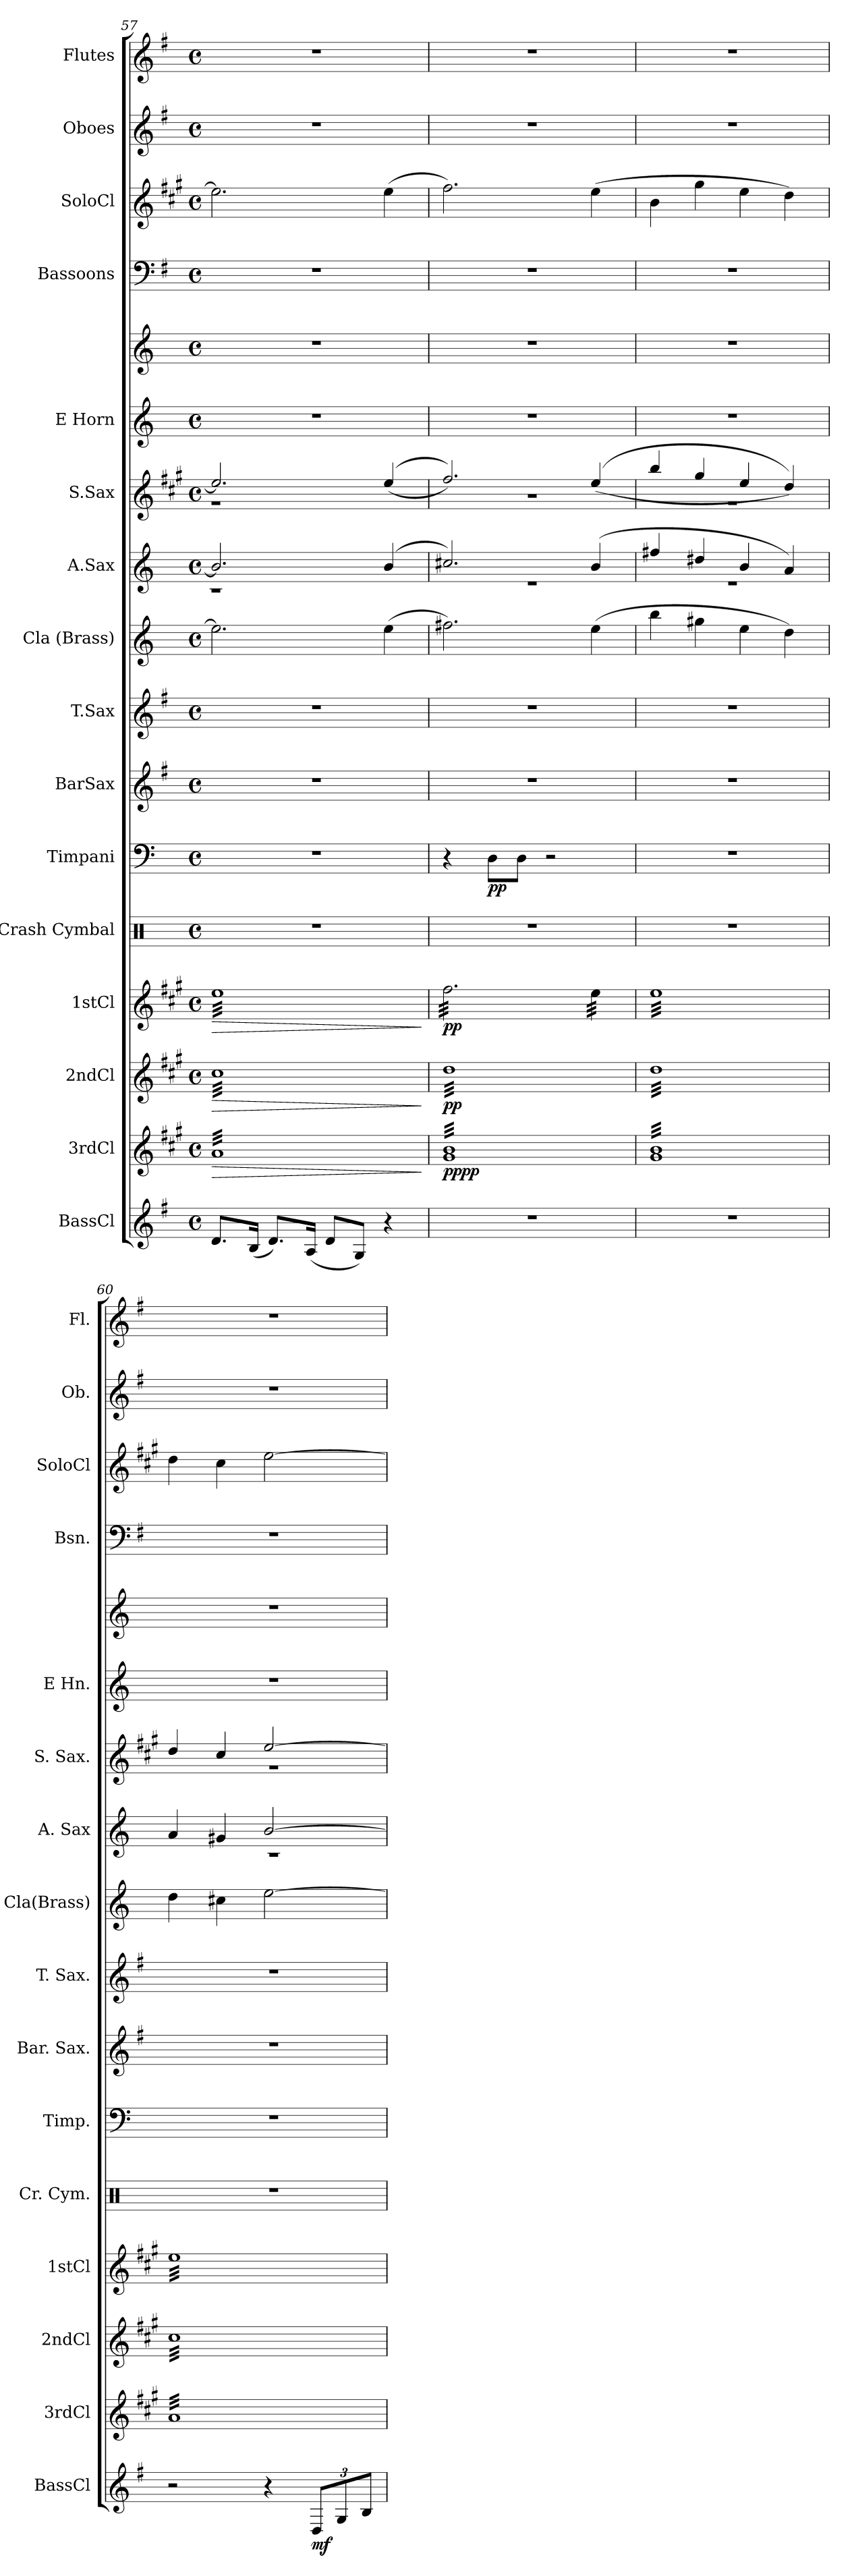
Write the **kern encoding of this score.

**kern	**dynam	**kern	**dynam	**kern	**dynam	**kern	**dynam	**kern	**kern	**dynam	**kern	**kern	**kern	**kern	**kern	**kern	**kern	**kern	**kern	**kern	**kern
*part16	*part16	*part15	*part15	*part14	*part14	*part13	*part13	*part12	*part11	*part11	*part10	*part9	*part8	*part7	*part6	*part5	*part5	*part4	*part3	*part2	*part1
*staff17	*staff17	*staff16	*staff16	*staff15	*staff15	*staff14	*staff14	*staff13	*staff12	*staff12	*staff11	*staff10	*staff9	*staff8	*staff7	*staff6	*staff5	*staff4	*staff3	*staff2	*staff1
*I"BassCl	*	*I"3rdCl	*	*I"2ndCl	*	*I"1stCl	*	*I"Crash Cymbal	*I"Timpani	*	*I"BarSax	*I"T.Sax	*I"Cla (Brass)	*I"A.Sax	*I"S.Sax	*I"E Horn	*	*I"Bassoons	*I"SoloCl	*I"Oboes	*I"Flutes
*I'BassCl	*	*I'3rdCl	*	*I'2ndCl	*	*I'1stCl	*	*I'Cr. Cym.	*I'Timp.	*	*I'Bar. Sax.	*I'T. Sax.	*I'Cla(Brass)	*I'A. Sax	*I'S. Sax.	*I'E Hn.	*	*I'Bsn.	*I'SoloCl	*I'Ob.	*I'Fl.
*clefG2	*	*clefG2	*	*clefG2	*	*clefG2	*	*clefX	*clefF4	*	*clefG2	*clefG2	*clefG2	*clefG2	*clefG2	*clefG2	*clefG2	*clefF4	*clefG2	*clefG2	*clefG2
*ITrd8c14	*	*ITrd1c2	*	*ITrd1c2	*	*ITrd1c2	*	*	*	*	*ITrd12c21	*ITrd8c14	*ITrd1c2	*ITrd5c9	*ITrd1c2	*ITrd5c8	*ITrd5c8	*	*ITrd1c2	*	*
*k[f#]	*	*k[f#]	*	*k[f#]	*	*k[f#]	*	*k[]	*k[]	*	*k[f#]	*k[f#]	*k[b-e-]	*k[b-e-a-]	*k[f#]	*k[f#c#g#d#]	*k[f#c#g#d#]	*k[f#]	*k[f#]	*k[f#]	*k[f#]
*M4/4	*	*M4/4	*	*M4/4	*	*M4/4	*	*M4/4	*M4/4	*	*M4/4	*M4/4	*M4/4	*M4/4	*M4/4	*M4/4	*M4/4	*M4/4	*M4/4	*M4/4	*M4/4
*met(c)	*	*met(c)	*	*met(c)	*	*met(c)	*	*met(c)	*met(c)	*	*met(c)	*met(c)	*met(c)	*met(c)	*met(c)	*met(c)	*met(c)	*met(c)	*met(c)	*met(c)	*met(c)
=57	=57	=57	=57	=57	=57	=57	=57	=57	=57	=57	=57	=57	=57	=57	=57	=57	=57	=57	=57	=57	=57
!	!	!	!LO:HP:b	!	!LO:HP:b	!	!LO:HP:b	!	!	!	!	!	!	!	!	!	!	!	!	!	!
*	*	*	*	*	*	*	*	*	*	*	*	*	*	*^	*^	*	*	*	*	*	*
*	*	*tremolo	*	*	*	*	*	*	*	*	*	*	*	*	*	*	*	*	*	*	*	*	*
*	*	*	*	*tremolo	*	*	*	*	*	*	*	*	*	*	*	*	*	*	*	*	*	*	*
*	*	*	*	*	*	*tremolo	*	*	*	*	*	*	*	*	*	*	*	*	*	*	*	*	*
8.D/L	.	32gLLL	>	32bLLL	>	32ddLLL	>	1r	1r	.	1r	1r	2.dd\]	2.d/]	1r	2.dd/]	1r	1r	1r	1r	2.dd\]	1r	1r
.	.	32g	.	32b	.	32dd	.	.	.	.	.	.	.	.	.	.	.	.	.	.	.	.	.
.	.	32g	.	32b	.	32dd	.	.	.	.	.	.	.	.	.	.	.	.	.	.	.	.	.
.	.	32g	.	32b	.	32dd	.	.	.	.	.	.	.	.	.	.	.	.	.	.	.	.	.
.	.	32g	.	32b	.	32dd	.	.	.	.	.	.	.	.	.	.	.	.	.	.	.	.	.
.	.	32g	.	32b	.	32dd	.	.	.	.	.	.	.	.	.	.	.	.	.	.	.	.	.
(<16BB/Jk	.	32g	.	32b	.	32dd	.	.	.	.	.	.	.	.	.	.	.	.	.	.	.	.	.
.	.	32g	.	32b	.	32dd	.	.	.	.	.	.	.	.	.	.	.	.	.	.	.	.	.
8.D/L)	.	32g	.	32b	.	32dd	.	.	.	.	.	.	.	.	.	.	.	.	.	.	.	.	.
.	.	32g	.	32b	.	32dd	.	.	.	.	.	.	.	.	.	.	.	.	.	.	.	.	.
.	.	32g	.	32b	.	32dd	.	.	.	.	.	.	.	.	.	.	.	.	.	.	.	.	.
.	.	32g	.	32b	.	32dd	.	.	.	.	.	.	.	.	.	.	.	.	.	.	.	.	.
.	.	32g	.	32b	.	32dd	.	.	.	.	.	.	.	.	.	.	.	.	.	.	.	.	.
.	.	32g	.	32b	.	32dd	.	.	.	.	.	.	.	.	.	.	.	.	.	.	.	.	.
(<16AA/Jk	.	32g	.	32b	.	32dd	.	.	.	.	.	.	.	.	.	.	.	.	.	.	.	.	.
.	.	32g	.	32b	.	32dd	.	.	.	.	.	.	.	.	.	.	.	.	.	.	.	.	.
8D/L	.	32g	.	32b	.	32dd	.	.	.	.	.	.	.	.	.	.	.	.	.	.	.	.	.
.	.	32g	.	32b	.	32dd	.	.	.	.	.	.	.	.	.	.	.	.	.	.	.	.	.
.	.	32g	.	32b	.	32dd	.	.	.	.	.	.	.	.	.	.	.	.	.	.	.	.	.
.	.	32g	.	32b	.	32dd	.	.	.	.	.	.	.	.	.	.	.	.	.	.	.	.	.
8GG/J)	.	32g	.	32b	.	32dd	.	.	.	.	.	.	.	.	.	.	.	.	.	.	.	.	.
.	.	32g	.	32b	.	32dd	.	.	.	.	.	.	.	.	.	.	.	.	.	.	.	.	.
.	.	32g	.	32b	.	32dd	.	.	.	.	.	.	.	.	.	.	.	.	.	.	.	.	.
.	.	32g	.	32b	.	32dd	.	.	.	.	.	.	.	.	.	.	.	.	.	.	.	.	.
4r	.	32g	.	32b	.	32dd	.	.	.	.	.	.	(>4dd\	(>4d/	.	(>(>4dd/	.	.	.	.	(>4dd\	.	.
.	.	32g	.	32b	.	32dd	.	.	.	.	.	.	.	.	.	.	.	.	.	.	.	.	.
.	.	32g	.	32b	.	32dd	.	.	.	.	.	.	.	.	.	.	.	.	.	.	.	.	.
.	.	32g	.	32b	.	32dd	.	.	.	.	.	.	.	.	.	.	.	.	.	.	.	.	.
.	.	32g	.	32b	.	32dd	.	.	.	.	.	.	.	.	.	.	.	.	.	.	.	.	.
.	.	32g	.	32b	.	32dd	.	.	.	.	.	.	.	.	.	.	.	.	.	.	.	.	.
.	.	32g	.	32b	.	32dd	.	.	.	.	.	.	.	.	.	.	.	.	.	.	.	.	.
.	.	32gJJJ	.	32bJJJ	.	32ddJJJ	.	.	.	.	.	.	.	.	.	.	.	.	.	.	.	.	.
*	*	*	*	*	*	*	*	*	*	*	*	*	*	*v	*v	*	*	*	*	*	*	*	*
*	*	*	*	*	*	*	*	*	*	*	*	*	*	*	*v	*v	*	*	*	*	*	*
.	.	.	]	.	]	.	]	.	.	.	.	.	.	.	.	.	.	.	.	.	.
=58	=58	=58	=58	=58	=58	=58	=58	=58	=58	=58	=58	=58	=58	=58	=58	=58	=58	=58	=58	=58	=58
*	*	*	*	*	*	*	*	*	*	*	*	*	*	*^	*^	*	*	*	*	*	*
!	!	!	!LO:DY:b	!	!	!	!	!	!	!	!	!	!	!	!	!	!	!	!	!	!	!	!
!	!	!	!LO:DY:n=1:b	!	!LO:DY:b	!	!LO:DY:b	!	!	!	!	!	!	!	!	!	!	!	!	!	!	!	!
1r	.	32f# 32aLLL	pp pp	32ccLLL	pp	32ee\LLL	pp	1r	4r	.	1r	1r	2.een\)	2.en/)	1r	2.ee/))	1r	1r	1r	1r	2.ee\)	1r	1r
.	.	32f# 32a	.	32cc	.	32ee\	.	.	.	.	.	.	.	.	.	.	.	.	.	.	.	.	.
.	.	32f# 32a	.	32cc	.	32ee\	.	.	.	.	.	.	.	.	.	.	.	.	.	.	.	.	.
.	.	32f# 32a	.	32cc	.	32ee\	.	.	.	.	.	.	.	.	.	.	.	.	.	.	.	.	.
.	.	32f# 32a	.	32cc	.	32ee\	.	.	.	.	.	.	.	.	.	.	.	.	.	.	.	.	.
.	.	32f# 32a	.	32cc	.	32ee\	.	.	.	.	.	.	.	.	.	.	.	.	.	.	.	.	.
.	.	32f# 32a	.	32cc	.	32ee\	.	.	.	.	.	.	.	.	.	.	.	.	.	.	.	.	.
.	.	32f# 32a	.	32cc	.	32ee\	.	.	.	.	.	.	.	.	.	.	.	.	.	.	.	.	.
!	!	!	!	!	!	!	!	!	!	!LO:DY:b	!	!	!	!	!	!	!	!	!	!	!	!	!
.	.	32f# 32a	.	32cc	.	32ee\	.	.	8D\L	pp	.	.	.	.	.	.	.	.	.	.	.	.	.
.	.	32f# 32a	.	32cc	.	32ee\	.	.	.	.	.	.	.	.	.	.	.	.	.	.	.	.	.
.	.	32f# 32a	.	32cc	.	32ee\	.	.	.	.	.	.	.	.	.	.	.	.	.	.	.	.	.
.	.	32f# 32a	.	32cc	.	32ee\	.	.	.	.	.	.	.	.	.	.	.	.	.	.	.	.	.
.	.	32f# 32a	.	32cc	.	32ee\	.	.	8D\J	.	.	.	.	.	.	.	.	.	.	.	.	.	.
.	.	32f# 32a	.	32cc	.	32ee\	.	.	.	.	.	.	.	.	.	.	.	.	.	.	.	.	.
.	.	32f# 32a	.	32cc	.	32ee\	.	.	.	.	.	.	.	.	.	.	.	.	.	.	.	.	.
.	.	32f# 32a	.	32cc	.	32ee\	.	.	.	.	.	.	.	.	.	.	.	.	.	.	.	.	.
.	.	32f# 32a	.	32cc	.	32ee\	.	.	2r	.	.	.	.	.	.	.	.	.	.	.	.	.	.
.	.	32f# 32a	.	32cc	.	32ee\	.	.	.	.	.	.	.	.	.	.	.	.	.	.	.	.	.
.	.	32f# 32a	.	32cc	.	32ee\	.	.	.	.	.	.	.	.	.	.	.	.	.	.	.	.	.
.	.	32f# 32a	.	32cc	.	32ee\	.	.	.	.	.	.	.	.	.	.	.	.	.	.	.	.	.
.	.	32f# 32a	.	32cc	.	32ee\	.	.	.	.	.	.	.	.	.	.	.	.	.	.	.	.	.
.	.	32f# 32a	.	32cc	.	32ee\	.	.	.	.	.	.	.	.	.	.	.	.	.	.	.	.	.
.	.	32f# 32a	.	32cc	.	32ee\	.	.	.	.	.	.	.	.	.	.	.	.	.	.	.	.	.
.	.	32f# 32a	.	32cc	.	32ee\JJJ	.	.	.	.	.	.	.	.	.	.	.	.	.	.	.	.	.
.	.	32f# 32a	.	32cc	.	32dd\LLL	.	.	.	.	.	.	(>4dd\	(>4d/	.	(>(>4dd/	.	.	.	.	(>4dd\	.	.
.	.	32f# 32a	.	32cc	.	32dd\	.	.	.	.	.	.	.	.	.	.	.	.	.	.	.	.	.
.	.	32f# 32a	.	32cc	.	32dd\	.	.	.	.	.	.	.	.	.	.	.	.	.	.	.	.	.
.	.	32f# 32a	.	32cc	.	32dd\	.	.	.	.	.	.	.	.	.	.	.	.	.	.	.	.	.
.	.	32f# 32a	.	32cc	.	32dd\	.	.	.	.	.	.	.	.	.	.	.	.	.	.	.	.	.
.	.	32f# 32a	.	32cc	.	32dd\	.	.	.	.	.	.	.	.	.	.	.	.	.	.	.	.	.
.	.	32f# 32a	.	32cc	.	32dd\	.	.	.	.	.	.	.	.	.	.	.	.	.	.	.	.	.
.	.	32f# 32aJJJ	.	32ccJJJ	.	32dd\JJJ	.	.	.	.	.	.	.	.	.	.	.	.	.	.	.	.	.
=59	=59	=59	=59	=59	=59	=59	=59	=59	=59	=59	=59	=59	=59	=59	=59	=59	=59	=59	=59	=59	=59	=59	=59
1r	.	32f# 32aLLL	.	32ccLLL	.	32ddLLL	.	1r	1r	.	1r	1r	4aa\	4an/	1r	4aa/	1r	1r	1r	1r	4a\	1r	1r
.	.	32f# 32a	.	32cc	.	32dd	.	.	.	.	.	.	.	.	.	.	.	.	.	.	.	.	.
.	.	32f# 32a	.	32cc	.	32dd	.	.	.	.	.	.	.	.	.	.	.	.	.	.	.	.	.
.	.	32f# 32a	.	32cc	.	32dd	.	.	.	.	.	.	.	.	.	.	.	.	.	.	.	.	.
.	.	32f# 32a	.	32cc	.	32dd	.	.	.	.	.	.	.	.	.	.	.	.	.	.	.	.	.
.	.	32f# 32a	.	32cc	.	32dd	.	.	.	.	.	.	.	.	.	.	.	.	.	.	.	.	.
.	.	32f# 32a	.	32cc	.	32dd	.	.	.	.	.	.	.	.	.	.	.	.	.	.	.	.	.
.	.	32f# 32a	.	32cc	.	32dd	.	.	.	.	.	.	.	.	.	.	.	.	.	.	.	.	.
.	.	32f# 32a	.	32cc	.	32dd	.	.	.	.	.	.	4ff#X\	4f#X/	.	4ff#/	.	.	.	.	4ff#\	.	.
.	.	32f# 32a	.	32cc	.	32dd	.	.	.	.	.	.	.	.	.	.	.	.	.	.	.	.	.
.	.	32f# 32a	.	32cc	.	32dd	.	.	.	.	.	.	.	.	.	.	.	.	.	.	.	.	.
.	.	32f# 32a	.	32cc	.	32dd	.	.	.	.	.	.	.	.	.	.	.	.	.	.	.	.	.
.	.	32f# 32a	.	32cc	.	32dd	.	.	.	.	.	.	.	.	.	.	.	.	.	.	.	.	.
.	.	32f# 32a	.	32cc	.	32dd	.	.	.	.	.	.	.	.	.	.	.	.	.	.	.	.	.
.	.	32f# 32a	.	32cc	.	32dd	.	.	.	.	.	.	.	.	.	.	.	.	.	.	.	.	.
.	.	32f# 32a	.	32cc	.	32dd	.	.	.	.	.	.	.	.	.	.	.	.	.	.	.	.	.
.	.	32f# 32a	.	32cc	.	32dd	.	.	.	.	.	.	4dd\	4d/	.	4dd/	.	.	.	.	4dd\	.	.
.	.	32f# 32a	.	32cc	.	32dd	.	.	.	.	.	.	.	.	.	.	.	.	.	.	.	.	.
.	.	32f# 32a	.	32cc	.	32dd	.	.	.	.	.	.	.	.	.	.	.	.	.	.	.	.	.
.	.	32f# 32a	.	32cc	.	32dd	.	.	.	.	.	.	.	.	.	.	.	.	.	.	.	.	.
.	.	32f# 32a	.	32cc	.	32dd	.	.	.	.	.	.	.	.	.	.	.	.	.	.	.	.	.
.	.	32f# 32a	.	32cc	.	32dd	.	.	.	.	.	.	.	.	.	.	.	.	.	.	.	.	.
.	.	32f# 32a	.	32cc	.	32dd	.	.	.	.	.	.	.	.	.	.	.	.	.	.	.	.	.
.	.	32f# 32a	.	32cc	.	32dd	.	.	.	.	.	.	.	.	.	.	.	.	.	.	.	.	.
.	.	32f# 32a	.	32cc	.	32dd	.	.	.	.	.	.	4cc\)	4c/)	.	4cc/))	.	.	.	.	4cc\)	.	.
.	.	32f# 32a	.	32cc	.	32dd	.	.	.	.	.	.	.	.	.	.	.	.	.	.	.	.	.
.	.	32f# 32a	.	32cc	.	32dd	.	.	.	.	.	.	.	.	.	.	.	.	.	.	.	.	.
.	.	32f# 32a	.	32cc	.	32dd	.	.	.	.	.	.	.	.	.	.	.	.	.	.	.	.	.
.	.	32f# 32a	.	32cc	.	32dd	.	.	.	.	.	.	.	.	.	.	.	.	.	.	.	.	.
.	.	32f# 32a	.	32cc	.	32dd	.	.	.	.	.	.	.	.	.	.	.	.	.	.	.	.	.
.	.	32f# 32a	.	32cc	.	32dd	.	.	.	.	.	.	.	.	.	.	.	.	.	.	.	.	.
.	.	32f# 32aJJJ	.	32ccJJJ	.	32ddJJJ	.	.	.	.	.	.	.	.	.	.	.	.	.	.	.	.	.
=60	=60	=60	=60	=60	=60	=60	=60	=60	=60	=60	=60	=60	=60	=60	=60	=60	=60	=60	=60	=60	=60	=60	=60
2r	.	32gLLL	.	32bLLL	.	32ddLLL	.	1r	1r	.	1r	1r	4cc\	4c/	1r	4cc/	1r	1r	1r	1r	4cc\	1r	1r
.	.	32g	.	32b	.	32dd	.	.	.	.	.	.	.	.	.	.	.	.	.	.	.	.	.
.	.	32g	.	32b	.	32dd	.	.	.	.	.	.	.	.	.	.	.	.	.	.	.	.	.
.	.	32g	.	32b	.	32dd	.	.	.	.	.	.	.	.	.	.	.	.	.	.	.	.	.
.	.	32g	.	32b	.	32dd	.	.	.	.	.	.	.	.	.	.	.	.	.	.	.	.	.
.	.	32g	.	32b	.	32dd	.	.	.	.	.	.	.	.	.	.	.	.	.	.	.	.	.
.	.	32g	.	32b	.	32dd	.	.	.	.	.	.	.	.	.	.	.	.	.	.	.	.	.
.	.	32g	.	32b	.	32dd	.	.	.	.	.	.	.	.	.	.	.	.	.	.	.	.	.
.	.	32g	.	32b	.	32dd	.	.	.	.	.	.	4bn\	4Bn/	.	4b/	.	.	.	.	4b\	.	.
.	.	32g	.	32b	.	32dd	.	.	.	.	.	.	.	.	.	.	.	.	.	.	.	.	.
.	.	32g	.	32b	.	32dd	.	.	.	.	.	.	.	.	.	.	.	.	.	.	.	.	.
.	.	32g	.	32b	.	32dd	.	.	.	.	.	.	.	.	.	.	.	.	.	.	.	.	.
.	.	32g	.	32b	.	32dd	.	.	.	.	.	.	.	.	.	.	.	.	.	.	.	.	.
.	.	32g	.	32b	.	32dd	.	.	.	.	.	.	.	.	.	.	.	.	.	.	.	.	.
.	.	32g	.	32b	.	32dd	.	.	.	.	.	.	.	.	.	.	.	.	.	.	.	.	.
.	.	32g	.	32b	.	32dd	.	.	.	.	.	.	.	.	.	.	.	.	.	.	.	.	.
4r	.	32g	.	32b	.	32dd	.	.	.	.	.	.	[2dd\	[2d/	.	[2dd/	.	.	.	.	[2dd\	.	.
.	.	32g	.	32b	.	32dd	.	.	.	.	.	.	.	.	.	.	.	.	.	.	.	.	.
.	.	32g	.	32b	.	32dd	.	.	.	.	.	.	.	.	.	.	.	.	.	.	.	.	.
.	.	32g	.	32b	.	32dd	.	.	.	.	.	.	.	.	.	.	.	.	.	.	.	.	.
.	.	32g	.	32b	.	32dd	.	.	.	.	.	.	.	.	.	.	.	.	.	.	.	.	.
.	.	32g	.	32b	.	32dd	.	.	.	.	.	.	.	.	.	.	.	.	.	.	.	.	.
.	.	32g	.	32b	.	32dd	.	.	.	.	.	.	.	.	.	.	.	.	.	.	.	.	.
.	.	32g	.	32b	.	32dd	.	.	.	.	.	.	.	.	.	.	.	.	.	.	.	.	.
*Xbrackettup	*	*	*	*	*	*	*	*	*	*	*	*	*	*	*	*	*	*	*	*	*	*	*
!	!LO:DY:b	!	!	!	!	!	!	!	!	!	!	!	!	!	!	!	!	!	!	!	!	!	!
12DD/L	mf	32g	.	32b	.	32dd	.	.	.	.	.	.	.	.	.	.	.	.	.	.	.	.	.
.	.	32g	.	32b	.	32dd	.	.	.	.	.	.	.	.	.	.	.	.	.	.	.	.	.
.	.	32g	.	32b	.	32dd	.	.	.	.	.	.	.	.	.	.	.	.	.	.	.	.	.
12GG/	.	.	.	.	.	.	.	.	.	.	.	.	.	.	.	.	.	.	.	.	.	.	.
.	.	32g	.	32b	.	32dd	.	.	.	.	.	.	.	.	.	.	.	.	.	.	.	.	.
.	.	32g	.	32b	.	32dd	.	.	.	.	.	.	.	.	.	.	.	.	.	.	.	.	.
.	.	32g	.	32b	.	32dd	.	.	.	.	.	.	.	.	.	.	.	.	.	.	.	.	.
12BB/J	.	.	.	.	.	.	.	.	.	.	.	.	.	.	.	.	.	.	.	.	.	.	.
.	.	32g	.	32b	.	32dd	.	.	.	.	.	.	.	.	.	.	.	.	.	.	.	.	.
.	.	32gJJJ	.	32bJJJ	.	32ddJJJ	.	.	.	.	.	.	.	.	.	.	.	.	.	.	.	.	.
*	*	*	*	*	*	*Xtremolo	*	*	*	*	*	*	*	*	*	*	*	*	*	*	*	*	*
*	*	*	*	*Xtremolo	*	*	*	*	*	*	*	*	*	*	*	*	*	*	*	*	*	*	*
*	*	*Xtremolo	*	*	*	*	*	*	*	*	*	*	*	*	*	*	*	*	*	*	*	*	*
*	*	*	*	*	*	*	*	*	*	*	*	*	*	*v	*v	*	*	*	*	*	*	*	*
*	*	*	*	*	*	*	*	*	*	*	*	*	*	*	*v	*v	*	*	*	*	*	*
=	=	=	=	=	=	=	=	=	=	=	=	=	=	=	=	=	=	=	=	=	=
*-	*-	*-	*-	*-	*-	*-	*-	*-	*-	*-	*-	*-	*-	*-	*-	*-	*-	*-	*-	*-	*-
